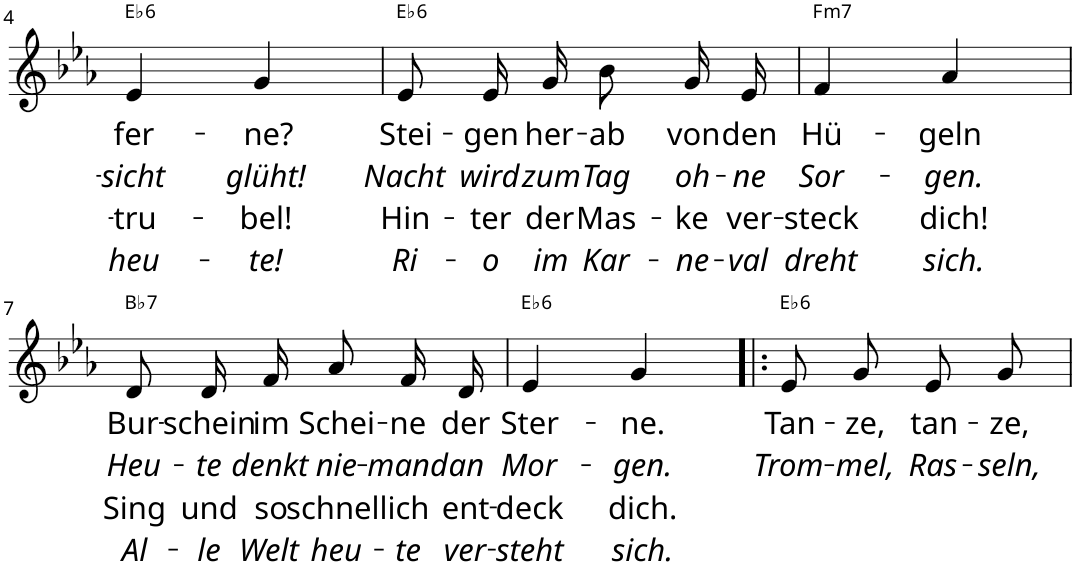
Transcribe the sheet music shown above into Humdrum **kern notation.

**kern	**text	**text	**text	**text	**harte
*part1	*part1	*part1	*part1	*part1	*part1
*staff1	*staff1	*staff1	*staff1	*staff1	*
*I"Voice	*	*	*	*	*
*I'Voice	*	*	*	*	*
!!LO:PB:g=z
*clefG2	*	*	*	*	*
*k[b-e-a-]	*	*	*	*	*
*E-:	*	*	*	*	*
*M2/4	*	*	*	*	*
=4	=4	=4	=4	=4	=4
!	!LO:LY:b	!LO:LY:b	!LO:LY:b	!LO:LY:b	!LO:H:kt=6
4e-/	fer-	-sicht	-tru-	heu-	Eb:maj6
!	!LO:LY:b	!LO:LY:b	!LO:LY:b	!LO:LY:b	!
4g/	-ne?	glüht!	-bel!	-te!	.
=5	=5	=5	=5	=5	=5
!	!LO:LY:b	!LO:LY:b	!LO:LY:b	!LO:LY:b	!LO:H:kt=6
8e-/L	Stei-	Nacht	Hin-	Ri-	Eb:maj6
!	!LO:LY:b	!LO:LY:b	!LO:LY:b	!LO:LY:b	!
16e-/L	-gen	wird	-ter	-o	.
!	!LO:LY:b	!LO:LY:b	!LO:LY:b	!LO:LY:b	!
16g/JJ	her-	zum	der	im	.
!	!LO:LY:b	!LO:LY:b	!LO:LY:b	!LO:LY:b	!
8b-/L	-ab	Tag	Mas-	Kar-	.
!	!LO:LY:b	!LO:LY:b	!LO:LY:b	!LO:LY:b	!
16g/L	von	oh-	-ke	-ne-	.
!	!LO:LY:b	!LO:LY:b	!LO:LY:b	!LO:LY:b	!
16e-/JJ	den	-ne	ver-	-val	.
=6	=6	=6	=6	=6	=6
!	!LO:LY:b	!LO:LY:b	!LO:LY:b	!LO:LY:b	!LO:H:kt=m7
4f/	Hü-	Sor-	-steck	dreht	F:min7
!	!LO:LY:b	!LO:LY:b	!LO:LY:b	!LO:LY:b	!
4a-/	-geln	-gen.	dich!	sich.	.
!!LO:LB:g=z
=7	=7	=7	=7	=7	=7
!	!LO:LY:b	!LO:LY:b	!LO:LY:b	!LO:LY:b	!LO:H:kt=7
8d/L	Bur-	Heu-	Sing	Al-	Bb:7
!	!LO:LY:b	!LO:LY:b	!LO:LY:b	!LO:LY:b	!
16d/L	-schein	-te	und	-le	.
!	!LO:LY:b	!LO:LY:b	!LO:LY:b	!LO:LY:b	!
16f/JJ	im	denkt	so	Welt	.
!	!LO:LY:b	!LO:LY:b	!LO:LY:b	!LO:LY:b	!
8a-/L	Schei-	nie-	schnell	heu-	.
!	!LO:LY:b	!LO:LY:b	!LO:LY:b	!LO:LY:b	!
16f/L	-ne	-mand	ich	-te	.
!	!LO:LY:b	!LO:LY:b	!LO:LY:b	!LO:LY:b	!
16d/JJ	der	an	ent-	ver-	.
=8	=8	=8	=8	=8	=8
!	!LO:LY:b	!LO:LY:b	!LO:LY:b	!LO:LY:b	!LO:H:kt=6
4e-/	Ster-	Mor-	-deck	-steht	Eb:maj6
!	!LO:LY:b	!LO:LY:b	!LO:LY:b	!LO:LY:b	!
4g/	-ne.	-gen.	dich.	sich.	.
=9!|:	=9!|:	=9!|:	=9!|:	=9!|:	=9!|:
!	!LO:LY:b	!LO:LY:b	!	!	!LO:H:kt=6
8e-/L	Tan-	Trom-	.	.	Eb:maj6
!	!LO:LY:b	!LO:LY:b	!	!	!
8g/J	-ze,	-mel,	.	.	.
!	!LO:LY:b	!LO:LY:b	!	!	!
8e-/L	tan-	Ras-	.	.	.
!	!LO:LY:b	!LO:LY:b	!	!	!
8g/J	-ze,	-seln,	.	.	.
=	=	=	=	=	=
*-	*-	*-	*-	*-	*-
